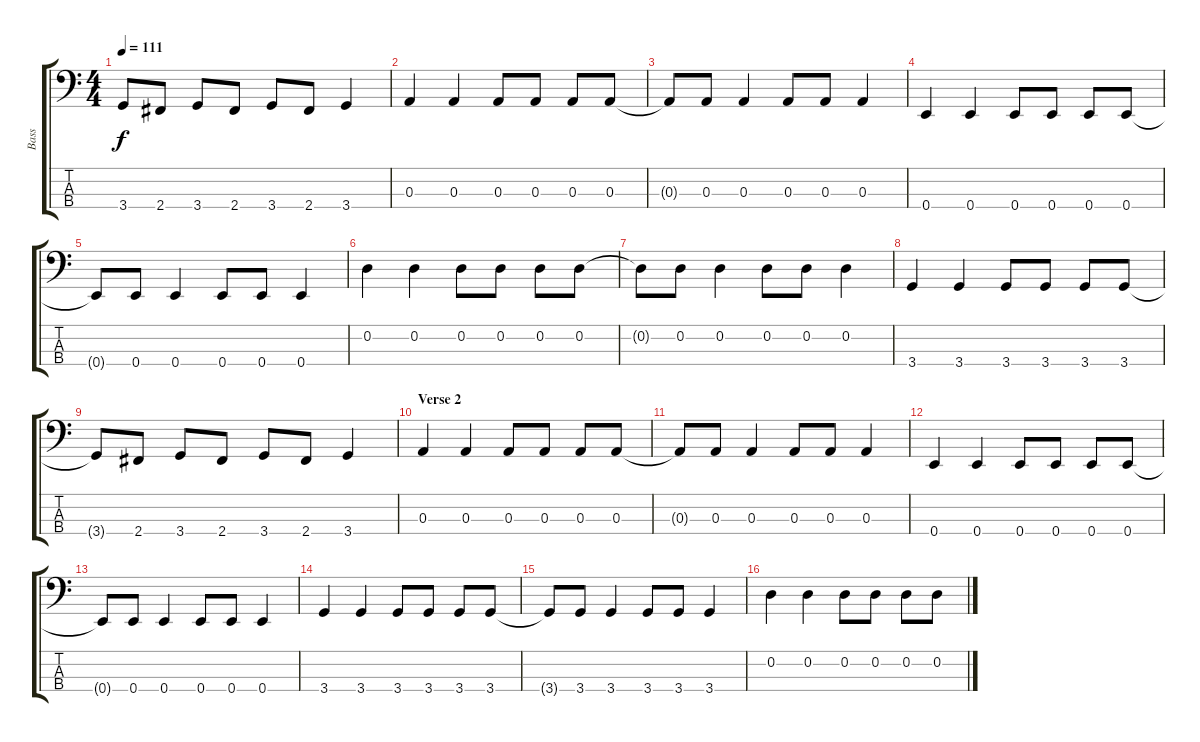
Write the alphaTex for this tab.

\track ("Bass" "Bass") {instrument electricbasspick}
\staff {score tabs}
\tuning (G2 D2 A1 E1) {hide}
\ts (4 4)
\tempo 111
\clef f4
\ks c
3.4{t}.8{dy f} 2.4.8 3.4.8 2.4.8 3.4.8 2.4.8 3.4.4 |
0.3.4 0.3.4 0.3.8 0.3.8 0.3.8 0.3.8 |
0.3{t}.8 0.3.8 0.3.4 0.3.8 0.3.8 0.3.4 |
0.4.4 0.4.4 0.4.8 0.4.8 0.4.8 0.4.8 |
0.4{t}.8 0.4.8 0.4.4 0.4.8 0.4.8 0.4.4 |
0.2.4 0.2.4 0.2.8 0.2.8 0.2.8 0.2.8 |
0.2{t}.8 0.2.8 0.2.4 0.2.8 0.2.8 0.2.4 |
3.4.4 3.4.4 3.4.8 3.4.8 3.4.8 3.4.8 |
3.4{t}.8 2.4.8 3.4.8 2.4.8 3.4.8 2.4.8 3.4.4 |
\section ("" "Verse 2")
0.3.4 0.3.4 0.3.8 0.3.8 0.3.8 0.3.8 |
0.3{t}.8 0.3.8 0.3.4 0.3.8 0.3.8 0.3.4 |
0.4.4 0.4.4 0.4.8 0.4.8 0.4.8 0.4.8 |
0.4{t}.8 0.4.8 0.4.4 0.4.8 0.4.8 0.4.4 |
3.4.4 3.4.4 3.4.8 3.4.8 3.4.8 3.4.8 |
3.4{t}.8 3.4.8 3.4.4 3.4.8 3.4.8 3.4.4 |
0.2.4 0.2.4 0.2.8 0.2.8 0.2.8 0.2.8
